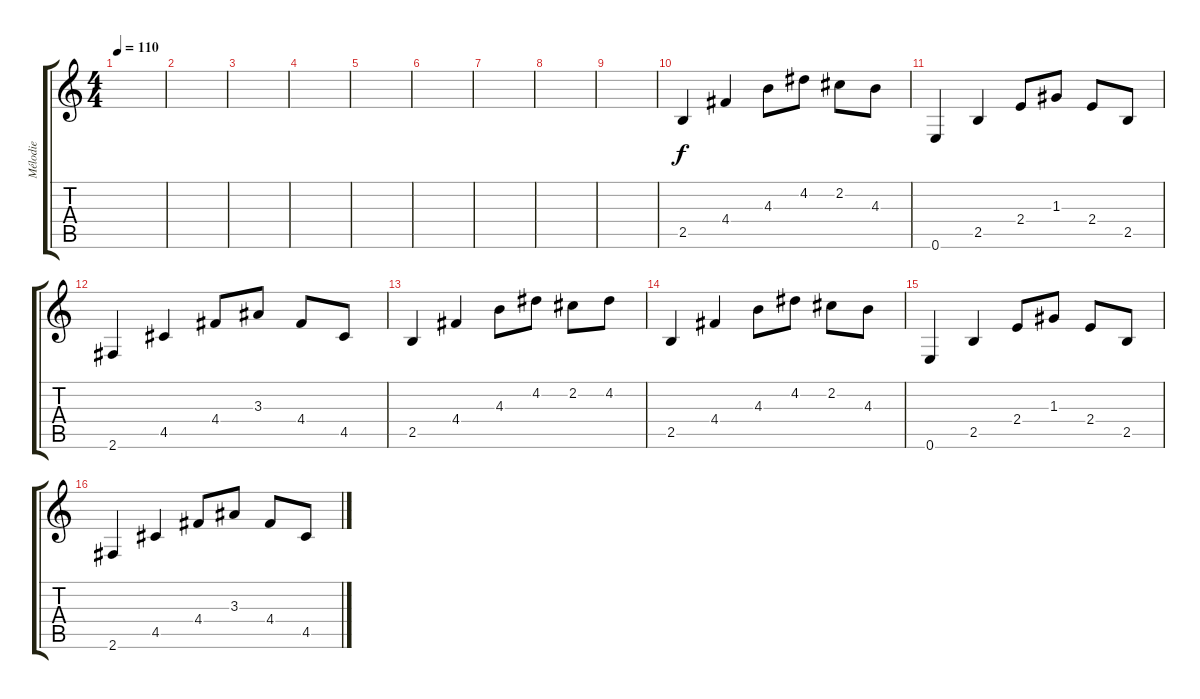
\track ("Mélodie" "Mélodie") {instrument electricguitarmuted}
\staff {score tabs}
\tuning (E4 B3 G3 D3 A2 E2) {hide}
\ts (4 4)
\tempo 110
\clef g2
\ks c
|
|
|
|
|
|
|
|
|
2.5.4 4.4.4 4.3.8 4.2.8 2.2.8 4.3.8 |
0.6.4 2.5.4 2.4.8 1.3.8 2.4.8 2.5.8 |
2.6.4 4.5.4 4.4.8 3.3.8 4.4.8 4.5.8 |
2.5.4 4.4.4 4.3.8 4.2.8 2.2.8 4.2.8 |
2.5.4 4.4.4 4.3.8 4.2.8 2.2.8 4.3.8 |
0.6.4 2.5.4 2.4.8 1.3.8 2.4.8 2.5.8 |
2.6.4 4.5.4 4.4.8 3.3.8 4.4.8 4.5.8
